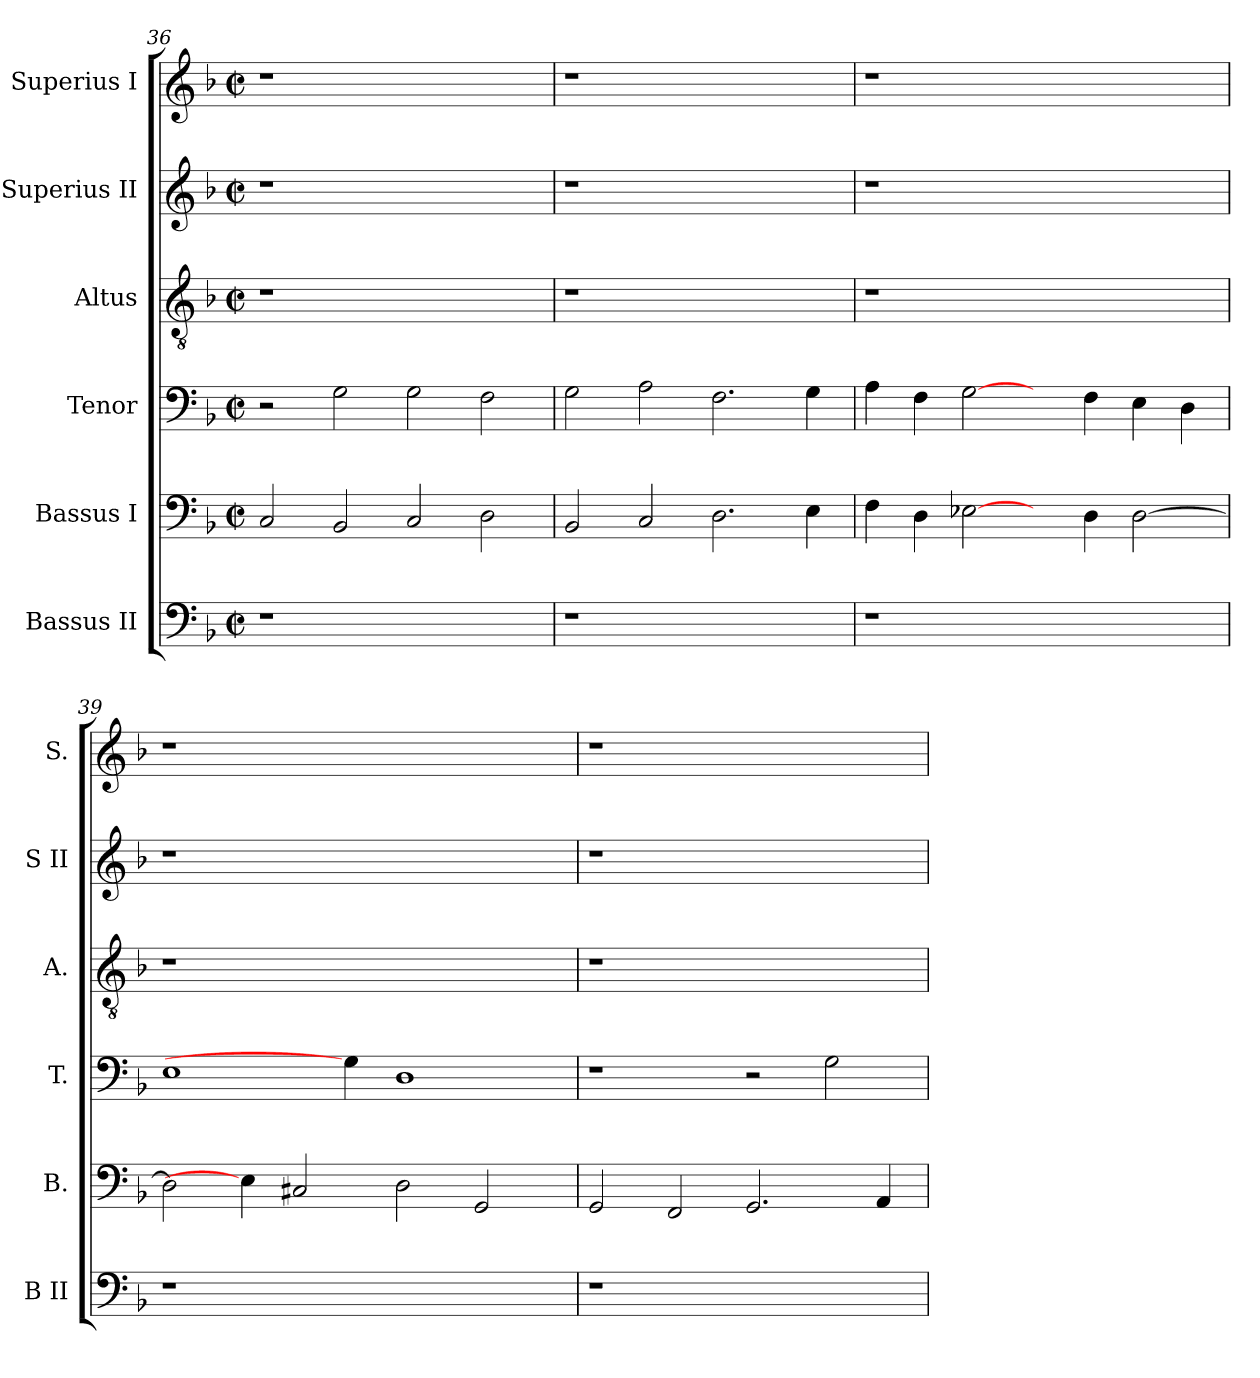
**kern	**kern	**kern	**kern	**kern	**kern
*part6	*part5	*part4	*part3	*part2	*part1
*staff6	*staff5	*staff4	*staff3	*staff2	*staff1
*I"Bassus II	*I"Bassus I	*I"Tenor	*I"Altus	*I"Superius II	*I"Superius I
*I'B II	*I'B.	*I'T.	*I'A.	*I'S II	*I'S.
*clefF4	*clefF4	*clefF4	*clefGv2	*clefG2	*clefG2
*	*	*	*ITrd7c12	*	*
*k[b-]	*k[b-]	*k[b-]	*k[b-]	*k[b-]	*k[b-]
*F:	*F:	*F:	*F:	*F:	*F:
*M2/2	*M2/2	*M2/2	*M2/2	*M2/2	*M2/2
*met(c|)	*met(c|)	*met(c|)	*met(c|)	*met(c|)	*met(c|)
=36	=36	=36	=36	=36	=36
!LO:N:vis=1	!	!	!LO:N:vis=1	!LO:N:vis=1	!LO:N:vis=1
1r	2Ci/	2r	1r	1r	1r
.	2BB-i/	2Gi\	.	.	.
1ryy	2Ci/	2Gi\	1ryy	1ryy	1ryy
.	2Di\	2Fi\	.	.	.
=37	=37	=37	=37	=37	=37
!LO:N:vis=1	!	!	!LO:N:vis=1	!LO:N:vis=1	!LO:N:vis=1
1r	2BB-i/	2Gi\	1r	1r	1r
.	2Ci/	2Ai\	.	.	.
1ryy	2.Di\	2.Fi\	1ryy	1ryy	1ryy
.	4Ei\	4Gi\	.	.	.
=38	=38	=38	=38	=38	=38
!LO:N:vis=1	!	!	!LO:N:vis=1	!LO:N:vis=1	!LO:N:vis=1
1r	4Fi\	4Ai\	1r	1r	1r
.	4Di\	4Fi\	.	.	.
.	[2E-Xi\	[2Gi\	.	.	.
1ryy	4ryy	4ryy	1ryy	1ryy	1ryy
.	4Di\	4Fi\	.	.	.
.	[>2Di\	4Ei\	.	.	.
.	.	4Di\	.	.	.
!!LO:PB:g=z
=39	=39	=39	=39	=39	=39
!LO:N:vis=1	!	!	!LO:N:vis=1	!LO:N:vis=1	!LO:N:vis=1
1r	2Di\]	1Ei	1r	1r	1r
.	4E-i\]	.	.	.	.
.	2C#Xi/	.	.	.	.
1ryy	.	4Gi\]	1ryy	1ryy	1ryy
.	2Di\	1Di	.	.	.
.	2GGi/	.	.	.	.
4ryy	.	.	4ryy	4ryy	4ryy
=40	=40	=40	=40	=40	=40
!LO:N:vis=1	!	!	!LO:N:vis=1	!LO:N:vis=1	!LO:N:vis=1
1r	2GGi/	1r	1r	1r	1r
.	2FFi/	.	.	.	.
1ryy	2.GGi/	2r	1ryy	1ryy	1ryy
.	.	2Gi\	.	.	.
.	4AAi/	.	.	.	.
=	=	=	=	=	=
*-	*-	*-	*-	*-	*-
